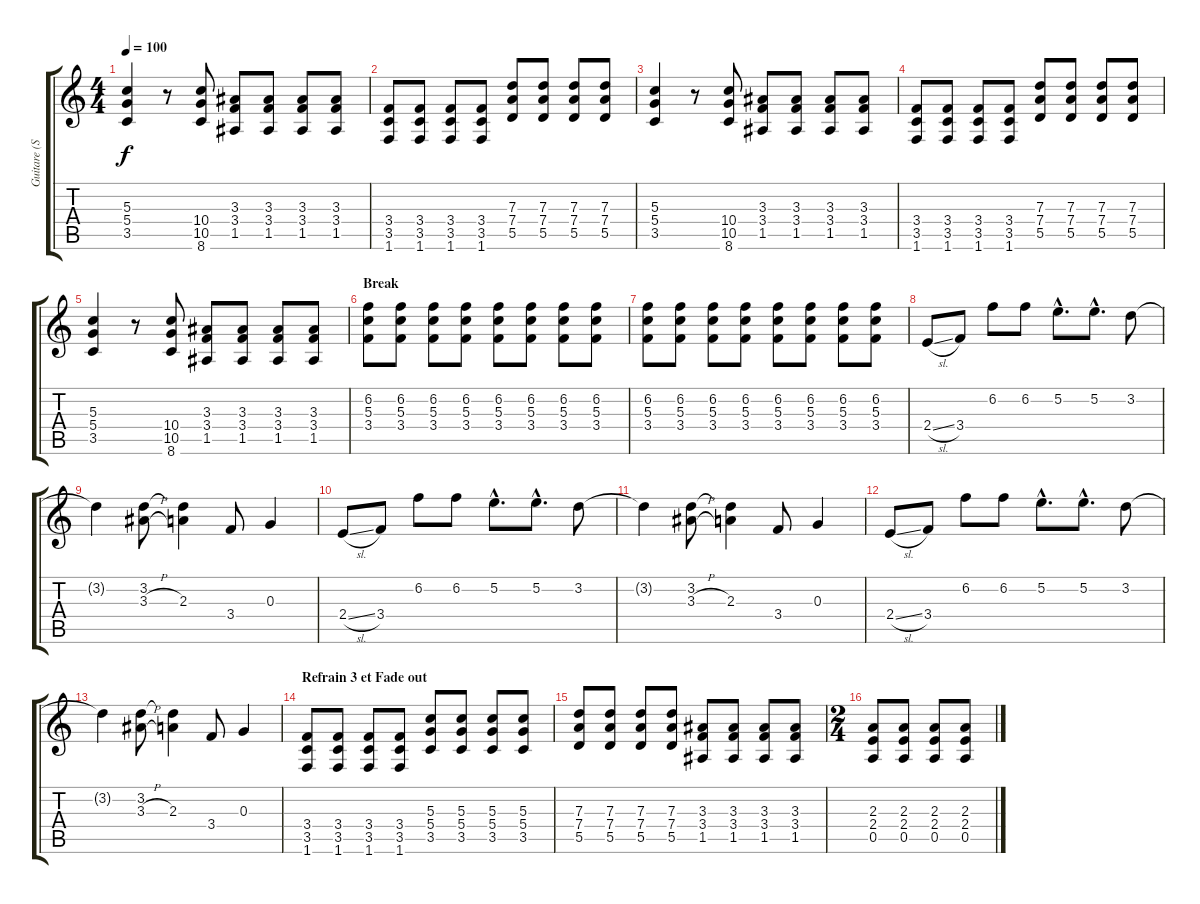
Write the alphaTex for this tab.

\track ("Guitare (Son Stéréo Gauche)" "Guitare (S") {instrument electricguitarjazz}
\staff {score tabs}
\tuning (E4 B3 G3 D3 A2 E2) {hide}
\ts (4 4)
\tempo 100
\clef g2
\ks c
(5.3 5.4 3.5).4{dy f} r.8 (10.4 10.5 8.6).8 (3.3 3.4 1.5).8 (3.3 3.4 1.5).8 (3.3 3.4 1.5).8 (3.3 3.4 1.5).8 |
(3.4 3.5 1.6).8 (3.4 3.5 1.6).8 (3.4 3.5 1.6).8 (3.4 3.5 1.6).8 (7.3 7.4 5.5).8 (7.3 7.4 5.5).8 (7.3 7.4 5.5).8 (7.3 7.4 5.5).8 |
(5.3 5.4 3.5).4 r.8 (10.4 10.5 8.6).8 (3.3 3.4 1.5).8 (3.3 3.4 1.5).8 (3.3 3.4 1.5).8 (3.3 3.4 1.5).8 |
(3.4 3.5 1.6).8 (3.4 3.5 1.6).8 (3.4 3.5 1.6).8 (3.4 3.5 1.6).8 (7.3 7.4 5.5).8 (7.3 7.4 5.5).8 (7.3 7.4 5.5).8 (7.3 7.4 5.5).8 |
(5.3 5.4 3.5).4 r.8 (10.4 10.5 8.6).8 (3.3 3.4 1.5).8 (3.3 3.4 1.5).8 (3.3 3.4 1.5).8 (3.3 3.4 1.5).8 |
\section ("" "Break")
(6.2 5.3 3.4).8{instrument distortionguitar} (6.2 5.3 3.4).8 (6.2 5.3 3.4).8 (6.2 5.3 3.4).8 (6.2 5.3 3.4).8 (6.2 5.3 3.4).8 (6.2 5.3 3.4).8 (6.2 5.3 3.4).8 |
(6.2 5.3 3.4).8{instrument distortionguitar} (6.2 5.3 3.4).8 (6.2 5.3 3.4).8 (6.2 5.3 3.4).8 (6.2 5.3 3.4).8 (6.2 5.3 3.4).8 (6.2 5.3 3.4).8 (6.2 5.3 3.4).8 |
2.4{sl}.8{balance 0 instrument electricguitarjazz} 3.4.8 6.2.8 6.2.8 5.2{hac}.8{d} 5.2{hac}.8{d} 3.2.8 |
3.2{t}.4 (3.2 3.3{h}).8 (3.2{t} 2.3).4 3.4.8 0.3.4 |
2.4{sl}.8 3.4.8 6.2.8 6.2.8 5.2{hac}.8{d} 5.2{hac}.8{d} 3.2.8 |
3.2{t}.4 (3.2 3.3{h}).8 (3.2{t} 2.3).4 3.4.8 0.3.4 |
2.4{sl}.8 3.4.8 6.2.8 6.2.8 5.2{hac}.8{d} 5.2{hac}.8{d} 3.2.8 |
3.2{t}.4 (3.2 3.3{h}).8 (3.2{t} 2.3).4 3.4.8 0.3.4 |
\section ("" "Refrain 3 et Fade out")
(3.4 3.5 1.6).8{balance 8 instrument distortionguitar} (3.4 3.5 1.6).8 (3.4 3.5 1.6).8 (3.4 3.5 1.6).8 (5.3 5.4 3.5).8 (5.3 5.4 3.5).8 (5.3 5.4 3.5).8 (5.3 5.4 3.5).8 |
(7.3 7.4 5.5).8 (7.3 7.4 5.5).8 (7.3 7.4 5.5).8 (7.3 7.4 5.5).8 (3.3 3.4 1.5).8 (3.3 3.4 1.5).8 (3.3 3.4 1.5).8 (3.3 3.4 1.5).8 |
\ts (2 4)
(2.3 2.4 0.5).8 (2.3 2.4 0.5).8 (2.3 2.4 0.5).8 (2.3 2.4 0.5).8
